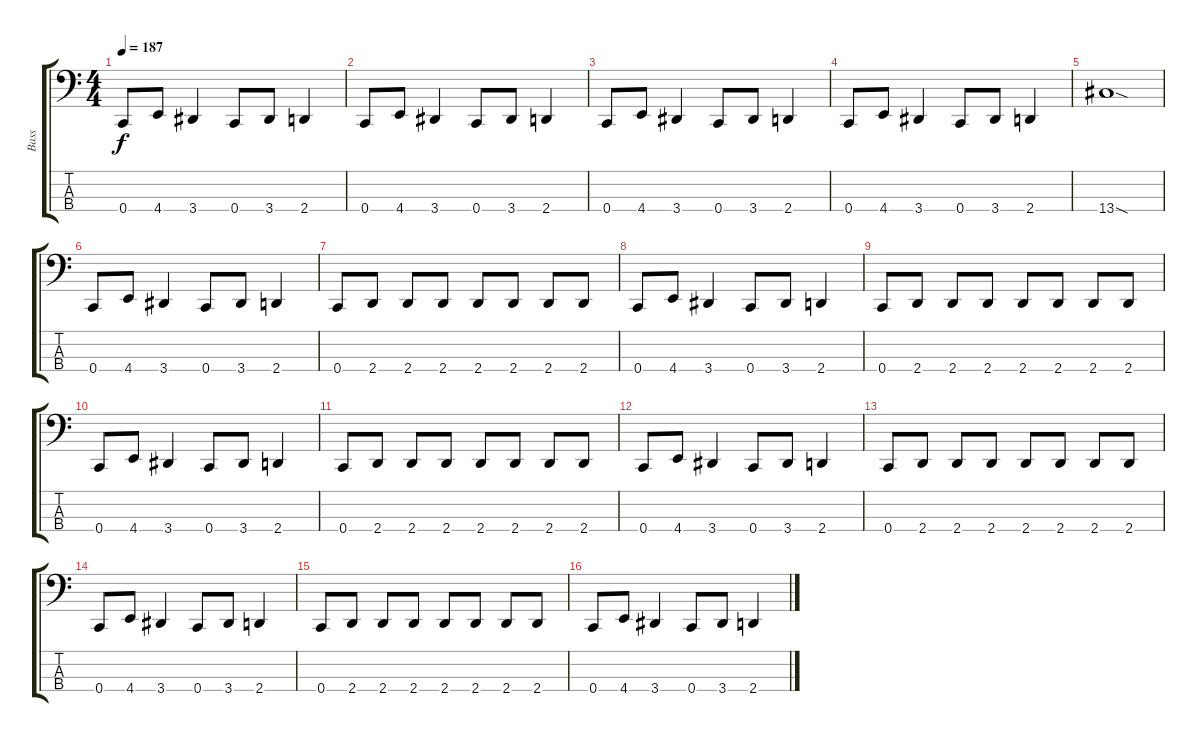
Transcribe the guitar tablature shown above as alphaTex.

\track ("Bass" "Bass") {instrument electricbasspick}
\staff {score tabs}
\tuning (F2 C2 G1 C1) {hide}
\ts (4 4)
\tempo 187
\clef f4
\ks c
0.4.8{dy f} 4.4.8 3.4.4 0.4.8 3.4.8 2.4.4 |
0.4.8 4.4.8 3.4.4 0.4.8 3.4.8 2.4.4 |
0.4.8 4.4.8 3.4.4 0.4.8 3.4.8 2.4.4 |
0.4.8 4.4.8 3.4.4 0.4.8 3.4.8 2.4.4 |
13.4{sod}.1 |
0.4.8 4.4.8 3.4.4 0.4.8 3.4.8 2.4.4 |
0.4.8 2.4.8 2.4.8 2.4.8 2.4.8 2.4.8 2.4.8 2.4.8 |
0.4.8 4.4.8 3.4.4 0.4.8 3.4.8 2.4.4 |
0.4.8 2.4.8 2.4.8 2.4.8 2.4.8 2.4.8 2.4.8 2.4.8 |
0.4.8 4.4.8 3.4.4 0.4.8 3.4.8 2.4.4 |
0.4.8 2.4.8 2.4.8 2.4.8 2.4.8 2.4.8 2.4.8 2.4.8 |
0.4.8 4.4.8 3.4.4 0.4.8 3.4.8 2.4.4 |
0.4.8 2.4.8 2.4.8 2.4.8 2.4.8 2.4.8 2.4.8 2.4.8 |
0.4.8 4.4.8 3.4.4 0.4.8 3.4.8 2.4.4 |
0.4.8 2.4.8 2.4.8 2.4.8 2.4.8 2.4.8 2.4.8 2.4.8 |
0.4.8 4.4.8 3.4.4 0.4.8 3.4.8 2.4.4
